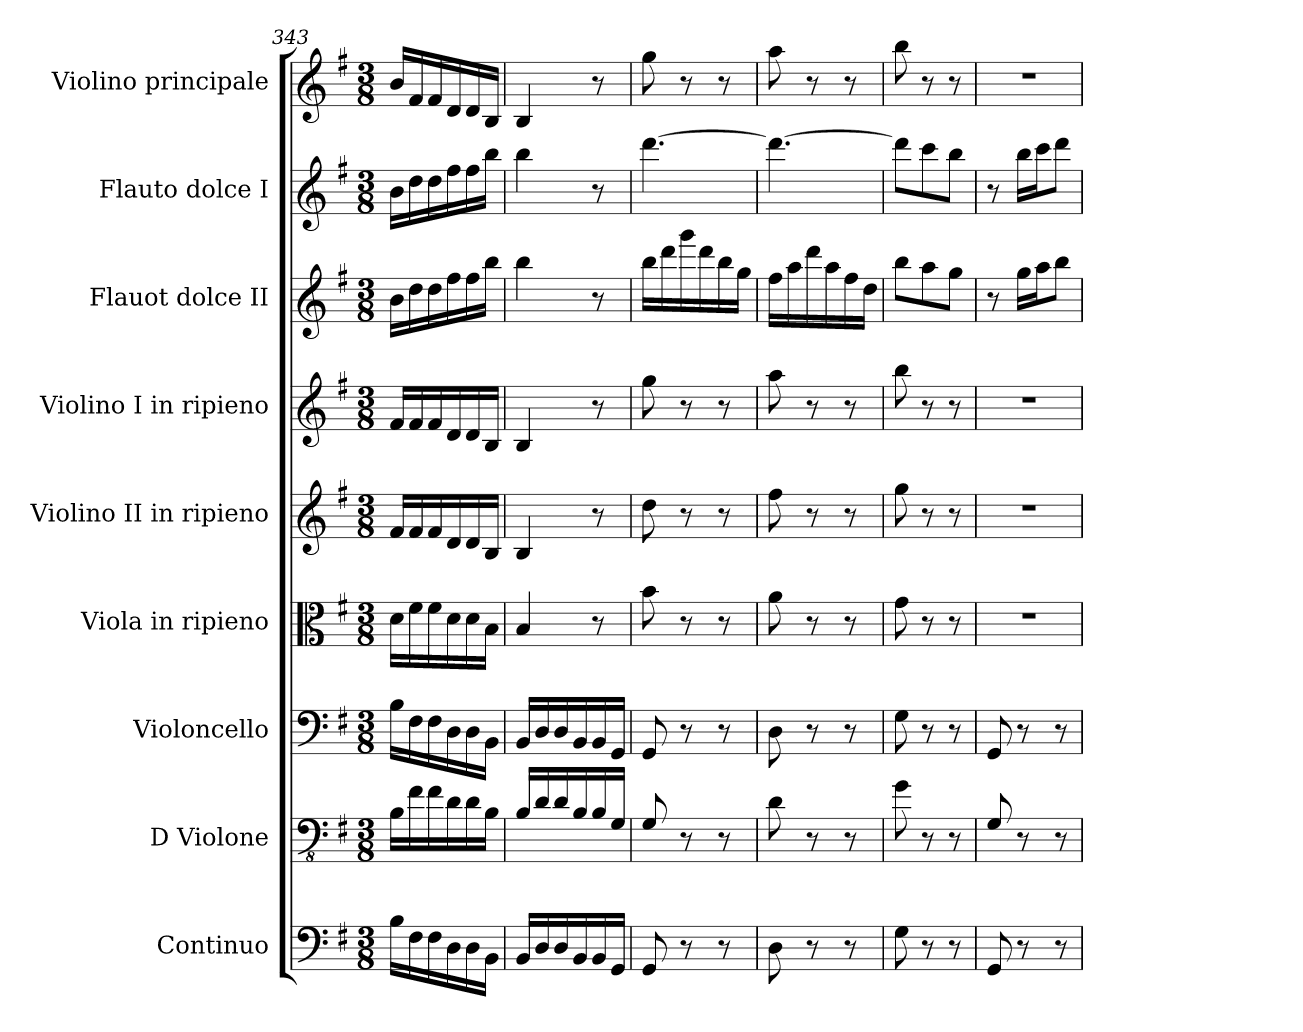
**kern	**kern	**kern	**kern	**kern	**kern	**kern	**kern	**kern
*part9	*part8	*part7	*part6	*part5	*part4	*part3	*part2	*part1
*staff9	*staff8	*staff7	*staff6	*staff5	*staff4	*staff3	*staff2	*staff1
*I"Continuo	*I"D Violone	*I"Violoncello	*I"Viola in ripieno	*I"Violino II in ripieno	*I"Violino I in ripieno	*I"Flauot dolce II	*I"Flauto dolce I	*I"Violino principale
*I'Cont.	*I'D Vne.	*I'Vc.	*I'Vla.	*I'Vln. II	*I'Vln. I	*I'Fl. II	*I'Fl. I	*I'Vln. p.
*clefF4	*clefFv4	*clefF4	*clefC3	*clefG2	*clefG2	*clefG2	*clefG2	*clefG2
*	*ITrd7c12	*	*	*	*	*	*	*
*k[f#]	*k[f#]	*k[f#]	*k[f#]	*k[f#]	*k[f#]	*k[f#]	*k[f#]	*k[f#]
*M3/8	*M3/8	*M3/8	*M3/8	*M3/8	*M3/8	*M3/8	*M3/8	*M3/8
=343	=343	=343	=343	=343	=343	=343	=343	=343
16B\LL	16BBB\LL	16B\LL	16d\LL	16f#/LL	16f#/LL	16b\LL	16b\LL	16b/LL
16F#\	16FF#\	16F#\	16f#\	16f#/	16f#/	16dd\	16dd\	16f#/
16F#\	16FF#\	16F#\	16f#\	16f#/	16f#/	16dd\	16dd\	16f#/
16D\	16DD\	16D\	16d\	16d/	16d/	16ff#\	16ff#\	16d/
16D\	16DD\	16D\	16d\	16d/	16d/	16ff#\	16ff#\	16d/
16BB\JJ	16BBB\JJ	16BB\JJ	16B\JJ	16B/JJ	16B/JJ	16bb\JJ	16bb\JJ	16B/JJ
=344	=344	=344	=344	=344	=344	=344	=344	=344
16BB/LL	16BBB/LL	16BB/LL	4B/	4B/	4B/	4bb\	4bb\	4B/
16D/	16DD/	16D/	.	.	.	.	.	.
16D/	16DD/	16D/	.	.	.	.	.	.
16BB/	16BBB/	16BB/	.	.	.	.	.	.
16BB/	16BBB/	16BB/	8r	8r	8r	8r	8r	8r
16GG/JJ	16GGG/JJ	16GG/JJ	.	.	.	.	.	.
=345	=345	=345	=345	=345	=345	=345	=345	=345
8GG/	8GGG/	8GG/	8b\	8dd\	8gg\	16bb\LL	[4.ddd\	8gg\
.	.	.	.	.	.	16ddd\	.	.
8r	8r	8r	8r	8r	8r	16ggg\	.	8r
.	.	.	.	.	.	16ddd\	.	.
8r	8r	8r	8r	8r	8r	16bb\	.	8r
.	.	.	.	.	.	16gg\JJ	.	.
=346	=346	=346	=346	=346	=346	=346	=346	=346
8D\	8DD\	8D\	8a\	8ff#\	8aa\	16ff#\LL	4.ddd\_	8aa\
.	.	.	.	.	.	16aa\	.	.
8r	8r	8r	8r	8r	8r	16ddd\	.	8r
.	.	.	.	.	.	16aa\	.	.
8r	8r	8r	8r	8r	8r	16ff#\	.	8r
.	.	.	.	.	.	16dd\JJ	.	.
=347	=347	=347	=347	=347	=347	=347	=347	=347
8G\	8GG\	8G\	8g\	8gg\	8bb\	8bb\L	8ddd\L]	8bb\
8r	8r	8r	8r	8r	8r	8aa\	8ccc\	8r
8r	8r	8r	8r	8r	8r	8gg\J	8bb\J	8r
!!LO:PB:g=z
=348	=348	=348	=348	=348	=348	=348	=348	=348
8GG/	8GGG/	8GG/	4.r	4.r	4.r	8r	8r	4.r
8r	8r	8r	.	.	.	16gg\LL	16bb\LL	.
.	.	.	.	.	.	16aa\J	16ccc\J	.
8r	8r	8r	.	.	.	8bb\J	8ddd\J	.
=	=	=	=	=	=	=	=	=
*-	*-	*-	*-	*-	*-	*-	*-	*-
